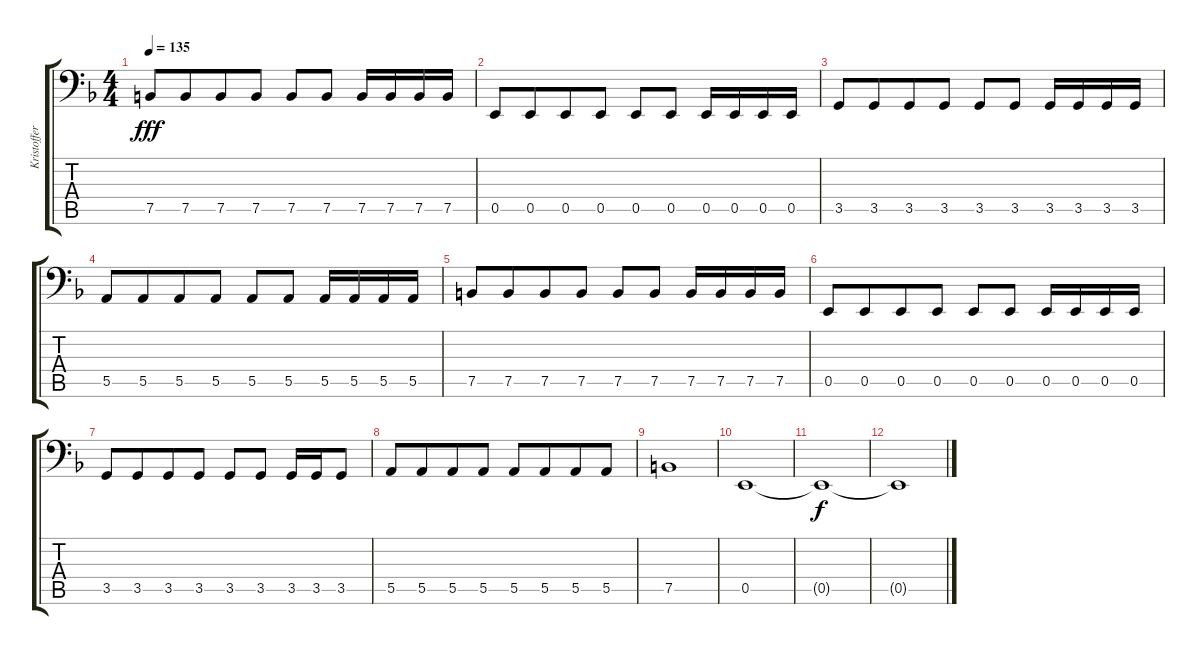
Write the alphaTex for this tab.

\track ("Kristoffer Gildenlöw" "Kristoffer") {instrument electricbasspick}
\staff {score tabs}
\tuning (C3 G2 D2 A1 E1 B0) {hide}
\ts (4 4)
\tempo 135
\clef f4
\ks dminor
7.5.8{dy fff} 7.5.8{beam merge} 7.5.8 7.5.8 7.5.8 7.5.8 7.5.16 7.5.16 7.5.16 7.5.16 |
0.5.8 0.5.8{beam merge} 0.5.8 0.5.8 0.5.8 0.5.8 0.5.16 0.5.16 0.5.16 0.5.16 |
3.5.8 3.5.8{beam merge} 3.5.8 3.5.8 3.5.8 3.5.8 3.5.16 3.5.16 3.5.16 3.5.16 |
5.5.8 5.5.8{beam merge} 5.5.8 5.5.8 5.5.8 5.5.8 5.5.16 5.5.16 5.5.16 5.5.16 |
7.5.8 7.5.8{beam merge} 7.5.8 7.5.8 7.5.8 7.5.8 7.5.16 7.5.16 7.5.16 7.5.16 |
0.5.8 0.5.8{beam merge} 0.5.8 0.5.8 0.5.8 0.5.8 0.5.16 0.5.16 0.5.16 0.5.16 |
3.5.8 3.5.8{beam merge} 3.5.8 3.5.8 3.5.8 3.5.8 3.5.16 3.5.16 3.5.8 |
5.5.8 5.5.8{beam merge} 5.5.8 5.5.8 5.5.8 5.5.8{beam merge} 5.5.8 5.5.8 |
7.5.1 |
0.5.1 |
0.5{t}.1{dy f} |
0.5{t}.1
